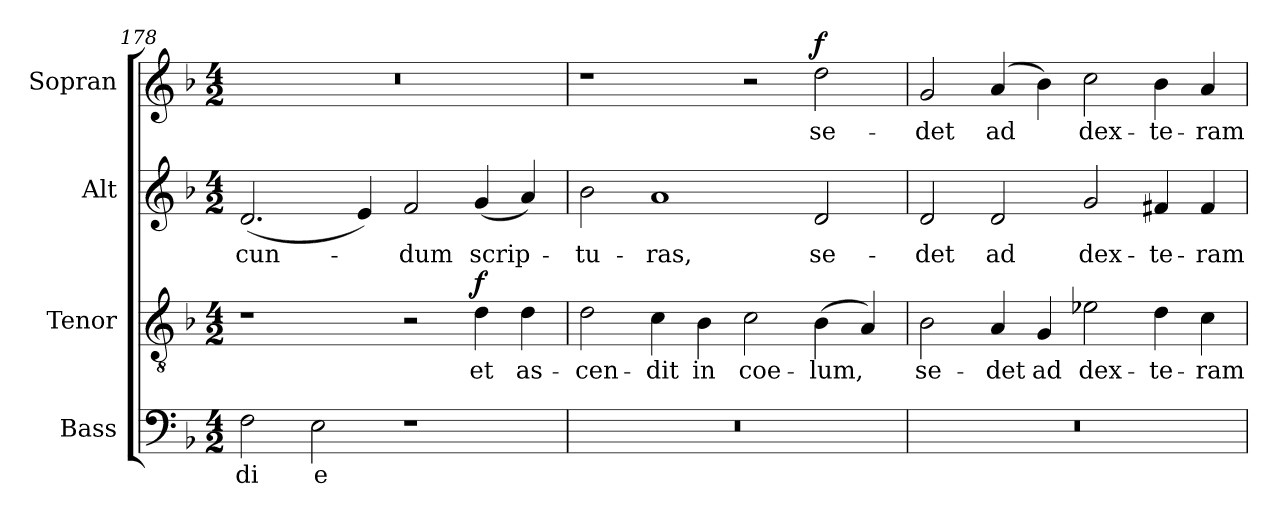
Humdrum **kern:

**kern	**text	**kern	**text	**dynam	**kern	**text	**kern	**text	**dynam
*part4	*part4	*part3	*part3	*part3	*part2	*part2	*part1	*part1	*part1
*staff4	*staff4	*staff3	*staff3	*staff3	*staff2	*staff2	*staff1	*staff1	*staff1
*I"Bass	*	*I"Tenor	*	*	*I"Alt	*	*I"Sopran	*	*
*I'B.	*	*I'T.	*	*	*I'A.	*	*I'S.	*	*
*clefF4	*	*clefGv2	*	*	*clefG2	*	*clefG2	*	*
*k[b-]	*	*k[b-]	*	*	*k[b-]	*	*k[b-]	*	*
*F:	*	*F:	*	*	*F:	*	*F:	*	*
*M4/2	*	*M4/2	*	*	*M4/2	*	*M4/2	*	*
=178	=178	=178	=178	=178	=178	=178	=178	=178	=178
!	!LO:LY:b	!	!	!	!	!LO:LY:b	!	!	!
2F\	di	1r	.	.	(<2.d/	-cun-	0r	.	.
!	!LO:LY:b	!	!	!	!	!	!	!	!
2E\	e	.	.	.	.	.	.	.	.
.	.	.	.	.	4e/)	.	.	.	.
!	!	!	!	!	!	!LO:LY:b	!	!	!
1r	.	2r	.	.	2f/	-dum	.	.	.
!	!	!	!LO:LY:b	!LO:DY:a	!	!LO:LY:b	!	!	!
.	.	4d\	et	f	(<4g/	scrip-	.	.	.
!	!	!	!LO:LY:b	!	!	!	!	!	!
.	.	4d\	as-	.	4a/)	.	.	.	.
=179	=179	=179	=179	=179	=179	=179	=179	=179	=179
!	!	!	!LO:LY:b	!	!	!LO:LY:b	!	!	!
0r	.	2d\	-cen-	.	2b-\	-tu-	1r	.	.
!	!	!	!LO:LY:b	!	!	!LO:LY:b	!	!	!
.	.	4c\	-dit	.	1a	-ras,	.	.	.
!	!	!	!LO:LY:b	!	!	!	!	!	!
.	.	4B-\	in	.	.	.	.	.	.
!	!	!	!LO:LY:b	!	!	!	!	!	!
.	.	2c\	coe-	.	.	.	2r	.	.
!	!	!	!LO:LY:b	!	!	!LO:LY:b	!	!LO:LY:b	!LO:DY:a
.	.	(>4B-\	-lum,	.	2d/	se-	2dd\	se-	f
.	.	4A/)	.	.	.	.	.	.	.
=180	=180	=180	=180	=180	=180	=180	=180	=180	=180
!	!	!	!LO:LY:b	!	!	!LO:LY:b	!	!LO:LY:b	!
0r	.	2B-\	se-	.	2d/	-det	2g/	-det	.
!	!	!	!LO:LY:b	!	!	!LO:LY:b	!	!LO:LY:b	!
.	.	4A/	-det	.	2d/	ad	(4a/	ad	.
!	!	!	!LO:LY:b	!	!	!	!	!	!
.	.	4G/	ad	.	.	.	4b-\)	.	.
!	!	!	!LO:LY:b	!	!	!LO:LY:b	!	!LO:LY:b	!
.	.	2e-X\	dex-	.	2g/	dex-	2cc\	dex-	.
!	!	!	!LO:LY:b	!	!	!LO:LY:b	!	!LO:LY:b	!
.	.	4d\	-te-	.	4f#X/	-te-	4b-\	-te-	.
!	!	!	!LO:LY:b	!	!	!LO:LY:b	!	!LO:LY:b	!
.	.	4c\	-ram	.	4f#/	-ram	4a/	-ram	.
=	=	=	=	=	=	=	=	=	=
*-	*-	*-	*-	*-	*-	*-	*-	*-	*-
